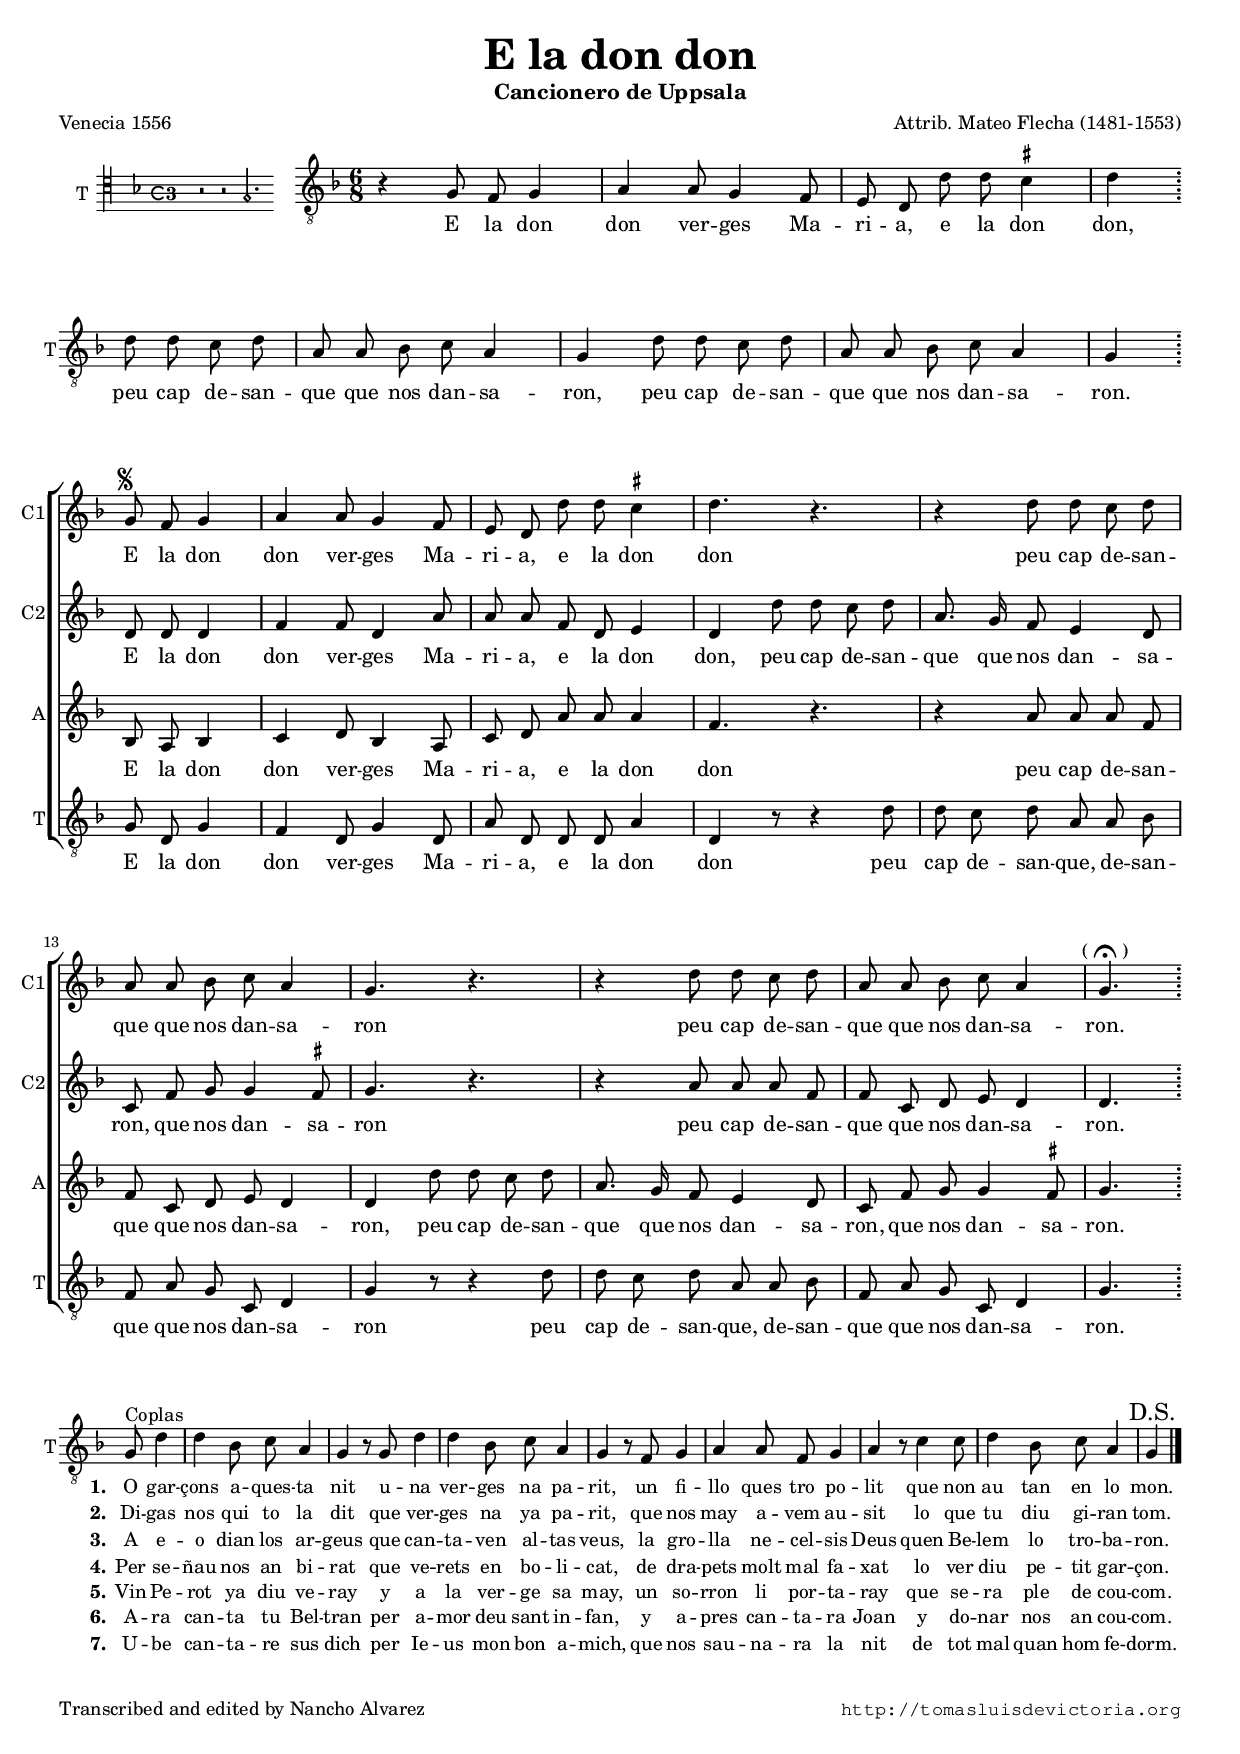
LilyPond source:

\version "2.18.0"

#(set-default-paper-size "a4")
#(set-global-staff-size 16.4)
#(ly:set-option 'point-and-click #f)
%mobile -s15.0 -i3.2 -m7 -ball

italicas=\override LyricText.font-shape = #'italic
rectas=\override LyricText.font-shape = #'upright
ss=\once \set suggestAccidentals = ##t
incipitwidth = 30
mtempo={\tempo 4 = 100}
mtempob={\tempo 4 = 50}

htitle="E la don don"
hcomposer="Attrib. Flecha"

\header {
	title=\markup{\fontsize #3 "E la don don"}
	subtitle="Cancionero de Uppsala"
	%subsubtitle=\markup{\null \vspace #1 }
	composer="Attrib. Mateo Flecha (1481-1553)"
        pdfauthor=\composer
	%opus="(-)"
	poet=\markup{"Venecia 1556"}
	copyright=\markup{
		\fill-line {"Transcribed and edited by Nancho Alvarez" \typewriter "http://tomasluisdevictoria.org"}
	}
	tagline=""
}

global={\key f \major \time 6/8 \skip 1*6/8*24 \skip 4 
	%\override Score.TimeSignature.break-visibility = #'#(#f #t #t)
	\bar "|."
}

cantus=\relative c''{
	R1*6/8*7
	r4
	\bar ";" \break
	g8^\markup{\smaller \musicglyph #"scripts.segno"} f g4
	a a8 g4 f8
	e8 d d' d \ss cis4
	d4. r4.
	r4 d8 d c d
	a a bes c a4
	g4. r4.
	r4 d'8 d c d
	a a bes c a4
	\once \override TextScript.X-offset = #-2
	g4.^\markup{"(" \musicglyph #"scripts.ufermata" ")" } \bar ";" \break
	r8 r4
	R1*6/8*7
	r4
}

altus=\relative c'{
        R1*6/8*7
        r4 d8 d d4
        f4 f8 d4 a'8
        a8 a f d e4
        d d'8 d c d
        a8. g16 f8 e4 d8
        c8 f g g4 \ss fis8
        g4. r4.
        r4 a8 a a f
        f c d e d4 d4.	
        r8 r4
	R1*6/8*7
	r4
}


tenor=\relative c'{
       R1*6/8*7
       r4 bes8 a bes4
       c4 d8 bes4 a8
       c8 d a' a a4
       f4. r4. % ahora cambia de clave a c1
       r4 a8 a a f
       f c d e d4
       d4 d'8 d c d
       a8. g16 f8 e4 d8
       c8 f g g4 \ss fis8 g4.
       r8 r4
       R1*6/8*7
       r4
}

bassus=\relative c'{
	r4 g8 f g4
	a a8 g4 f8
	e d d' d \ss cis4
	d4 \bar ";" \break d8 d c d % \ss cis ?
	a a bes c a4
	g4 d'8 d c d
	a a bes c a4
	g g8 d g4
	f d8 g4 d8
	a' d, d d a'4
	d, r8 r4 d'8 d
	c8 d a a bes f a8 g
        c,8 d4 g4 r8
	r4 d'8 d c d
	a8 a bes f a g
	c,8 d4
	g4.
	s4*0^\markup{"Coplas"} % "Solo las coplas"
	g8 d'4
	d4 bes8 c a4
	g4 r8 g d'4
	d bes8 c a4
	g r8 f8 g4
	a a8 f g4
	a4 r8 c4 c8
	d4 bes8 c a4
	g4
	\override Score.RehearsalMark.self-alignment-X = #right
	\mark \markup{"D.S."}
	
}

textocantus=\lyricmode{
E la don don ver -- ges Ma -- ri -- a,
e la don don
peu cap de -- san -- que
que nos dan -- sa -- ron
peu cap de -- san -- que 
que nos dan -- sa -- ron.
}

textoaltus=\lyricmode{
E la don don ver -- ges Ma -- ri -- a,
e la don don,
peu cap de -- san -- que
que nos dan -- sa -- ron,
que nos dan -- sa -- ron
peu cap de -- san -- que 
que nos dan -- sa -- ron.

}

textotenor=\lyricmode{
E la don don ver -- ges Ma -- ri -- a,
e la don don
peu cap de -- san -- que
que nos dan -- sa -- ron,
peu cap de -- san -- que 
que nos dan -- sa -- ron,
que nos dan -- sa -- ron.

}

textobassus=\lyricmode{
E la don don ver -- ges Ma -- ri -- a,
e la don don,
peu cap de -- san -- que
que nos dan -- sa -- ron, % algunas voces dicen "densaron"
peu cap de -- san -- que 
que nos dan -- sa -- ron.

E la don don ver -- ges Ma -- ri -- a,
e la don don
peu cap de -- san -- que,
de -- san -- que
que nos dan -- sa -- ron
peu cap de -- san -- que,
de -- san -- que
que nos dan -- sa -- ron.

\set stanza = "1."
\override LyricText.font-size = #.3
O gar -- çons  a -- ques -- ta nit
u -- na ver -- ges na pa -- rit,
un fi -- llo ques tro po -- lit
que non au tan en lo mon.
}
textobassusb=\lyricmode{
_ _ _ _ _ _ _ _ _ _ _ _ _ _ _ _ 
_ _ _ _ _ _ _ _ _ _ _ _ _ _ _ _ 
_ _ _ _ _ _ _ _ _ _ _ _ _ _ _ _ 
_ _ _ _ _ _ _ _ _ _ _ _ _ _ _ _ 
_ _ _ _ _ _ _ _
\set stanza = "2."
\override LyricText.font-size = #.3
Di -- gas nos qui to la dit
que ver -- ges na ya pa -- rit,
que nos may a -- vem au -- sit
lo que tu diu gi -- ran tom.
}
textobassusc=\lyricmode{
_ _ _ _ _ _ _ _ _ _ _ _ _ _ _ _ 
_ _ _ _ _ _ _ _ _ _ _ _ _ _ _ _ 
_ _ _ _ _ _ _ _ _ _ _ _ _ _ _ _ 
_ _ _ _ _ _ _ _ _ _ _ _ _ _ _ _ 
_ _ _ _ _ _ _ _
\set stanza = "3."
\override LyricText.font-size = #.3
A e -- o dian los ar -- geus
que can -- ta -- ven al -- tas veus,
la gro -- lla ne -- cel -- sis Deus
quen Be -- lem lo tro -- ba -- ron.
}
textobassusd=\lyricmode{
_ _ _ _ _ _ _ _ _ _ _ _ _ _ _ _ 
_ _ _ _ _ _ _ _ _ _ _ _ _ _ _ _ 
_ _ _ _ _ _ _ _ _ _ _ _ _ _ _ _ 
_ _ _ _ _ _ _ _ _ _ _ _ _ _ _ _ 
_ _ _ _ _ _ _ _
\set stanza = "4."
\override LyricText.font-size = #.3
Per se -- ñau nos an bi -- rat
que ve -- rets en bo -- li -- cat,
de dra -- pets molt mal fa -- xat
lo ver diu pe -- tit gar -- çon.
}
textobassuse=\lyricmode{
_ _ _ _ _ _ _ _ _ _ _ _ _ _ _ _ 
_ _ _ _ _ _ _ _ _ _ _ _ _ _ _ _ 
_ _ _ _ _ _ _ _ _ _ _ _ _ _ _ _ 
_ _ _ _ _ _ _ _ _ _ _ _ _ _ _ _ 
_ _ _ _ _ _ _ _
\set stanza = "5."
\override LyricText.font-size = #.3
Vin Pe -- rot ya diu ve -- ray % y~a ?
y a la ver -- ge sa may,
un so -- rron li por -- ta -- ray
que se -- ra ple de cou -- com.
}
textobassusf=\lyricmode{
_ _ _ _ _ _ _ _ _ _ _ _ _ _ _ _ 
_ _ _ _ _ _ _ _ _ _ _ _ _ _ _ _ 
_ _ _ _ _ _ _ _ _ _ _ _ _ _ _ _ 
_ _ _ _ _ _ _ _ _ _ _ _ _ _ _ _ 
_ _ _ _ _ _ _ _
\set stanza = "6."
\override LyricText.font-size = #.3
A -- ra can -- ta tu Bel -- tran
per a -- mor deu sant in -- fan,
y a -- pres can -- ta -- ra Joan
y do -- nar nos an cou -- com.
}
textobassusg=\lyricmode{
_ _ _ _ _ _ _ _ _ _ _ _ _ _ _ _ 
_ _ _ _ _ _ _ _ _ _ _ _ _ _ _ _ 
_ _ _ _ _ _ _ _ _ _ _ _ _ _ _ _ 
_ _ _ _ _ _ _ _ _ _ _ _ _ _ _ _ 
_ _ _ _ _ _ _ _
\set stanza = "7."
\override LyricText.font-size = #.3
U -- be can -- ta -- re sus dich
per Ie -- us mon bon a -- mich,
que nos sau -- na -- ra la nit
de tot mal quan hom fe -- dorm.
}

incipitcantus=\markup{
	\score{
		{ 
		\set Staff.instrumentName="Cantus 1 "
		\override NoteHead.style = #'neomensural
		\override Staff.TimeSignature.style = #'neomensural
		\cadenzaOn 
		\clef "petrucci-c1"
		\key f \major
		\time 4/4 %3
                g'2
		} 

	\layout { line-width=\incipitwidth indent = 0 }
	}
}

incipitaltus=\markup{
	\score{
		{ 
		\set Staff.instrumentName="Cantus 2 "
		\override NoteHead.style = #'neomensural 
		\override Staff.TimeSignature.style = #'neomensural
		\cadenzaOn 
		\clef "petrucci-c1"
		\key f \major
		\time 4/4 %3
                d'2
		} 
	\layout { line-width=\incipitwidth indent = 0 }
	}
}


incipittenor=\markup{
	\score{
		{ 
		\set Staff.instrumentName="Cantus 3 "
		\override NoteHead.style = #'neomensural 
		\override Staff.TimeSignature.style = #'neomensural
		\cadenzaOn 
		\clef "petrucci-c2" % luego cambia a c1
		\key f \major
		\time 4/4 %3
                bes2
		} 
	\layout { line-width=\incipitwidth indent=0 }
	}
}

incipitbassus=\markup{
	\score{
		{ 
		\set Staff.instrumentName="T "
		\override NoteHead.style = #'neomensural
		\override Rest.style = #'neomensural
		\override Staff.TimeSignature.style = #'neomensural
		\cadenzaOn 
		\clef "petrucci-c4"
		\key f \major
		\time 4/4 % 3
                \override Dots.extra-offset = #'(0 . 1)
                \override TextScript.extra-offset = #'(-2 . -3.3)
                s2^\markup{\bold "3"}
                r2 r g2. % punto divisionis
		} 
	\layout { line-width=\incipitwidth indent = 0 }
	}
}

%\layout {
%       \context {\Voice
%               \remove Ligature_bracket_engraver
%               \consists Mensural_ligature_engraver
%       }
%       line-width=\incipitwidth
%       indent = 0
%}

\score {\transpose c c{
\new ChoirStaff<<

	\new Staff \with{\remove Ambitus_engraver}
	<<\global
	\new Voice="v1" {
		\set Staff.instrumentName=\incipitcantus
		\set Staff.shortInstrumentName="C1"
		\clef "treble"
		\cantus }
	\new Lyrics \lyricsto "v1" {\textocantus }
	>>

	\new Staff \with{\remove Ambitus_engraver}
	<<\global
	\new Voice="v2" {
		\set Staff.instrumentName=\incipitaltus
		\set Staff.shortInstrumentName="C2"
		\clef "treble"
		\altus }
	\new Lyrics \lyricsto "v2" {\textoaltus }
	>>
	
	\new Staff \with{\remove Ambitus_engraver}
	<<\global
	\new Voice="v3" {
		\set Staff.instrumentName=\incipittenor
		\set Staff.shortInstrumentName="A"
		\clef "treble"
		\tenor }
	\new Lyrics \lyricsto "v3" {\textotenor }
	>>

	\new Staff <<\global
	\new Voice="v4" {
		\set Staff.instrumentName=\incipitbassus
		\set Staff.shortInstrumentName="T"
		\clef "G_8"
		\bassus }
	\new Lyrics \lyricsto "v4" {\textobassus }
	\new Lyrics \lyricsto "v4" {\textobassusb }
	\new Lyrics \lyricsto "v4" {\textobassusc }
	\new Lyrics \lyricsto "v4" {\textobassusd }
	\new Lyrics \lyricsto "v4" {\textobassuse }
	\new Lyrics \lyricsto "v4" {\textobassusf }
	\new Lyrics \lyricsto "v4" {\textobassusg }
	>>
	
>>

	} % transpose

\layout{ 
	\context {\Lyrics 
		\override VerticalAxisGroup.staff-affinity = #UP
		\override VerticalAxisGroup.nonstaff-relatedstaff-spacing =
			#'((basic-distance . 0) (minimum-distance . 0) (padding . 1))
		\override VerticalAxisGroup.nonstaff-nonstaff-spacing=
			#'((basic-distance . 0) (minimum-distance . 0) (padding . 1))
		\override LyricText.font-size = #1.2
		\override LyricHyphen.minimum-distance = #0.5
	}
	\context {\Score 
		tempoHideNote = ##t
		\override BarNumber.padding = #2 
	}
	\context {\Voice 
		%melismaBusyProperties = #'()
		autoBeaming = ##f
	}
	\context {\Staff 
                \RemoveEmptyStaves
                \override VerticalAxisGroup.remove-first = ##t
		\override VerticalAxisGroup.staff-staff-spacing =
			#'((basic-distance . 11) (minimum-distance . 0) (padding . 1))
		%\consists Ambitus_engraver 
		\override LigatureBracket.padding = #1
	}
}

%\midi { \mtempo }

}


\paper{
	evenHeaderMarkup=\markup  \fill-line { \fromproperty #'page:page-number-string \htitle \hcomposer }
	oddHeaderMarkup= \markup  \fill-line { \on-the-fly #not-first-page \hcomposer \on-the-fly #not-first-page \htitle \on-the-fly #not-first-page \fromproperty #'page:page-number-string }
	system-count=5
	page-count = 1
	ragged-last-bottom = ##f
	indent=4.0\cm
	system-system-spacing =
	#'((basic-distance . 18) (minimum-distance . 0) (padding . 0))
	top-system-spacing = % header
	#'((basic-distance . 8) (minimum-distance . 0) (padding . 0))
	last-bottom-spacing = % footer
	#'((basic-distance . 30) (minimum-distance . 0) (padding . 0))
	markup-system-spacing.padding = #1.5
}
